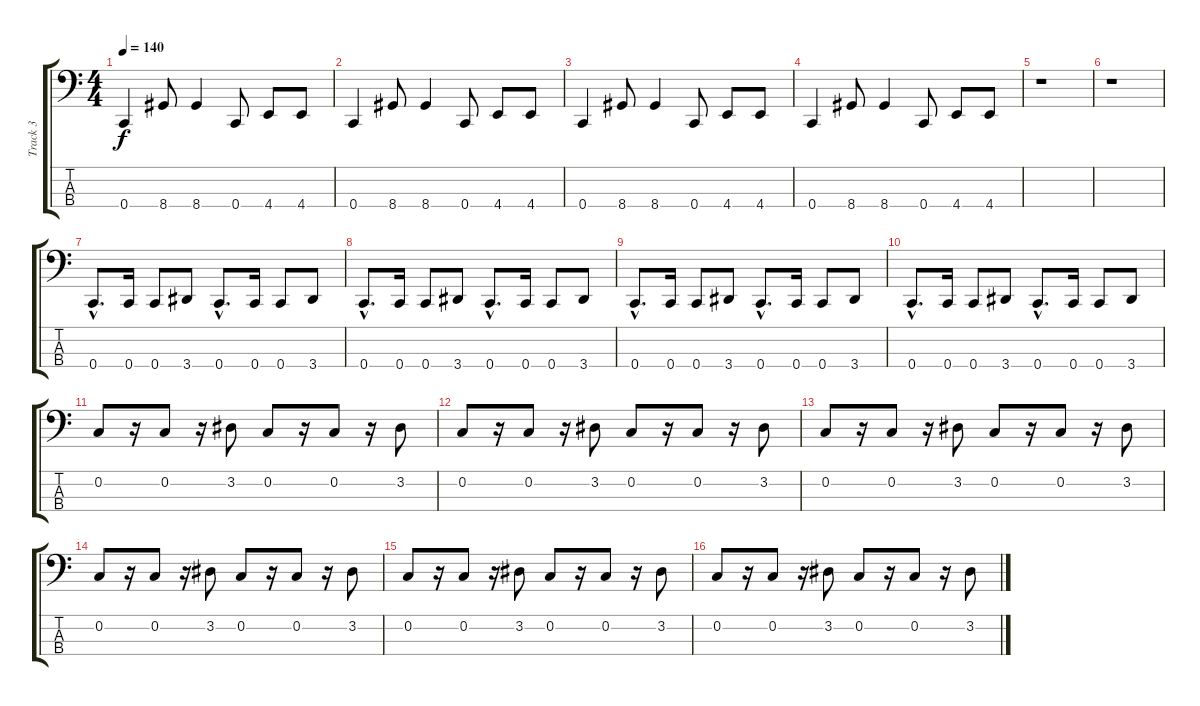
\track ("Track 3" "Track 3") {instrument electricbassfinger}
\staff {score tabs}
\tuning (F2 C2 G1 C1) {hide}
\ts (4 4)
\tempo 140
\clef f4
\ks c
0.4.4{dy f} 8.4.8 8.4.4 0.4.8 4.4.8 4.4.8 |
0.4.4 8.4.8 8.4.4 0.4.8 4.4.8 4.4.8 |
0.4.4 8.4.8 8.4.4 0.4.8 4.4.8 4.4.8 |
0.4.4 8.4.8 8.4.4 0.4.8 4.4.8 4.4.8 |
r.1 |
r.1 |
0.4{hac}.8{d} 0.4.16 0.4.8 3.4.8 0.4{hac}.8{d} 0.4.16 0.4.8 3.4.8 |
0.4{hac}.8{d} 0.4.16 0.4.8 3.4.8 0.4{hac}.8{d} 0.4.16 0.4.8 3.4.8 |
0.4{hac}.8{d} 0.4.16 0.4.8 3.4.8 0.4{hac}.8{d} 0.4.16 0.4.8 3.4.8 |
0.4{hac}.8{d} 0.4.16 0.4.8 3.4.8 0.4{hac}.8{d} 0.4.16 0.4.8 3.4.8 |
0.2.8 r.16 0.2.8 r.16 3.2.8 0.2.8 r.16 0.2.8 r.16 3.2.8 |
0.2.8 r.16 0.2.8 r.16 3.2.8 0.2.8 r.16 0.2.8 r.16 3.2.8 |
0.2.8 r.16 0.2.8 r.16 3.2.8 0.2.8 r.16 0.2.8 r.16 3.2.8 |
0.2.8 r.16 0.2.8 r.16 3.2.8 0.2.8 r.16 0.2.8 r.16 3.2.8 |
0.2.8 r.16 0.2.8 r.16 3.2.8 0.2.8 r.16 0.2.8 r.16 3.2.8 |
0.2.8 r.16 0.2.8 r.16 3.2.8 0.2.8 r.16 0.2.8 r.16 3.2.8
